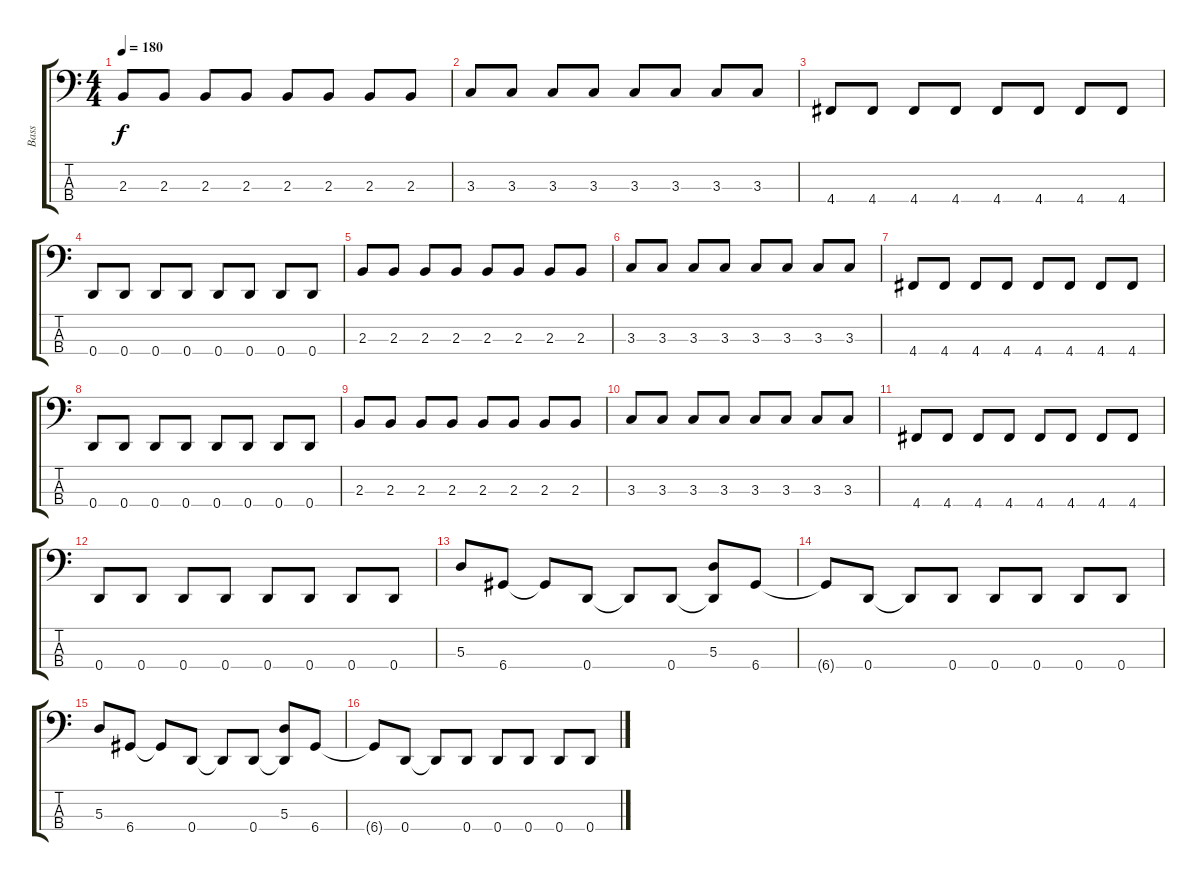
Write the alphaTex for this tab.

\track ("Bass" "Bass") {instrument electricbasspick}
\staff {score tabs}
\tuning (G2 D2 A1 D1) {hide}
\ts (4 4)
\tempo 180
\clef f4
\ks c
2.3.8{dy f} 2.3.8 2.3.8 2.3.8 2.3.8 2.3.8 2.3.8 2.3.8 |
3.3.8 3.3.8 3.3.8 3.3.8 3.3.8 3.3.8 3.3.8 3.3.8 |
4.4.8 4.4.8 4.4.8 4.4.8 4.4.8 4.4.8 4.4.8 4.4.8 |
0.4.8 0.4.8 0.4.8 0.4.8 0.4.8 0.4.8 0.4.8 0.4.8 |
2.3.8 2.3.8 2.3.8 2.3.8 2.3.8 2.3.8 2.3.8 2.3.8 |
3.3.8 3.3.8 3.3.8 3.3.8 3.3.8 3.3.8 3.3.8 3.3.8 |
4.4.8 4.4.8 4.4.8 4.4.8 4.4.8 4.4.8 4.4.8 4.4.8 |
0.4.8 0.4.8 0.4.8 0.4.8 0.4.8 0.4.8 0.4.8 0.4.8 |
2.3.8 2.3.8 2.3.8 2.3.8 2.3.8 2.3.8 2.3.8 2.3.8 |
3.3.8 3.3.8 3.3.8 3.3.8 3.3.8 3.3.8 3.3.8 3.3.8 |
4.4.8 4.4.8 4.4.8 4.4.8 4.4.8 4.4.8 4.4.8 4.4.8 |
0.4.8 0.4.8 0.4.8 0.4.8 0.4.8 0.4.8 0.4.8 0.4.8 |
5.3.8 6.4.8 6.4{t}.8 0.4.8 0.4{t}.8 0.4.8 (5.3 0.4{t}).8 6.4.8 |
6.4{t}.8 0.4.8 0.4{t}.8 0.4.8 0.4.8 0.4.8 0.4.8 0.4.8 |
5.3.8 6.4.8 6.4{t}.8 0.4.8 0.4{t}.8 0.4.8 (5.3 0.4{t}).8 6.4.8 |
6.4{t}.8 0.4.8 0.4{t}.8 0.4.8 0.4.8 0.4.8 0.4.8 0.4.8
